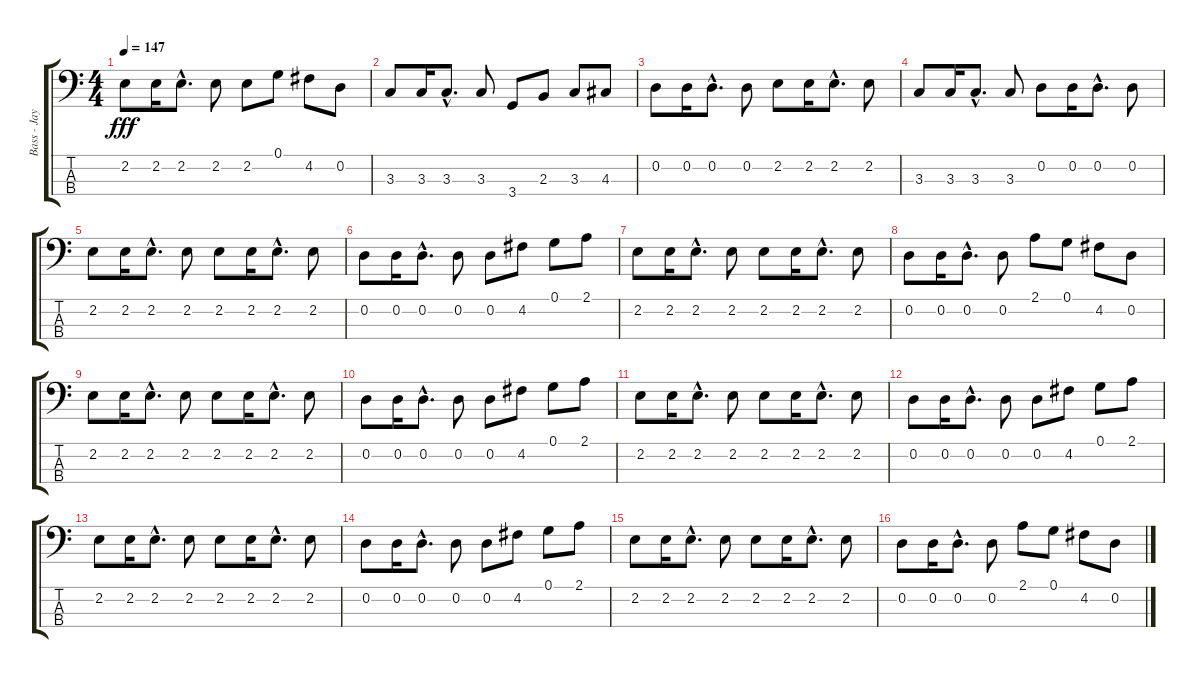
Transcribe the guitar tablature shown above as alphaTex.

\track ("Bass - Jay Bentley" "Bass - Jay") {instrument electricbasspick}
\staff {score tabs}
\tuning (G2 D2 A1 E1) {hide}
\ts (4 4)
\tempo 147
\clef f4
\ks c
2.2.8{dy fff} 2.2.16 2.2{hac}.8{d} 2.2.8 2.2.8 0.1.8 4.2.8 0.2.8 |
3.3.8 3.3.16 3.3{hac}.8{d} 3.3.8 3.4.8 2.3.8 3.3.8 4.3.8 |
0.2.8 0.2.16 0.2{hac}.8{d} 0.2.8 2.2.8 2.2.16 2.2{hac}.8{d} 2.2.8 |
3.3.8 3.3.16 3.3{hac}.8{d} 3.3.8 0.2.8 0.2.16 0.2{hac}.8{d} 0.2.8 |
2.2.8 2.2.16 2.2{hac}.8{d} 2.2.8 2.2.8 2.2.16 2.2{hac}.8{d} 2.2.8 |
0.2.8 0.2.16 0.2{hac}.8{d} 0.2.8 0.2.8 4.2.8 0.1.8 2.1.8 |
2.2.8 2.2.16 2.2{hac}.8{d} 2.2.8 2.2.8 2.2.16 2.2{hac}.8{d} 2.2.8 |
0.2.8 0.2.16 0.2{hac}.8{d} 0.2.8 2.1.8 0.1.8 4.2.8 0.2.8 |
2.2.8 2.2.16 2.2{hac}.8{d} 2.2.8 2.2.8 2.2.16 2.2{hac}.8{d} 2.2.8 |
0.2.8 0.2.16 0.2{hac}.8{d} 0.2.8 0.2.8 4.2.8 0.1.8 2.1.8 |
2.2.8 2.2.16 2.2{hac}.8{d} 2.2.8 2.2.8 2.2.16 2.2{hac}.8{d} 2.2.8 |
0.2.8 0.2.16 0.2{hac}.8{d} 0.2.8 0.2.8 4.2.8 0.1.8 2.1.8 |
2.2.8 2.2.16 2.2{hac}.8{d} 2.2.8 2.2.8 2.2.16 2.2{hac}.8{d} 2.2.8 |
0.2.8 0.2.16 0.2{hac}.8{d} 0.2.8 0.2.8 4.2.8 0.1.8 2.1.8 |
2.2.8 2.2.16 2.2{hac}.8{d} 2.2.8 2.2.8 2.2.16 2.2{hac}.8{d} 2.2.8 |
0.2.8 0.2.16 0.2{hac}.8{d} 0.2.8 2.1.8 0.1.8 4.2.8 0.2.8
